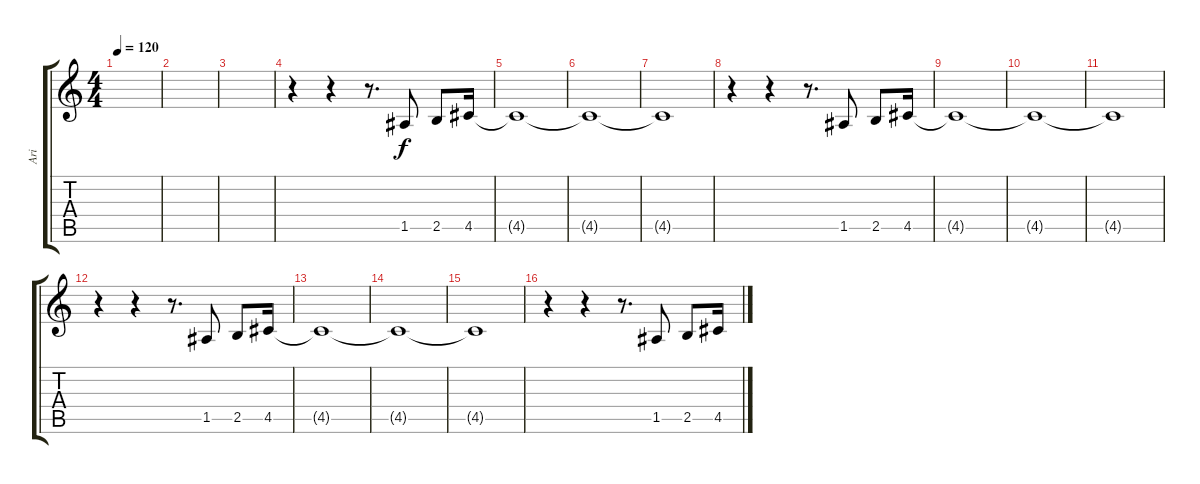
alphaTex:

\track ("Ari" "Ari") {instrument electricbassfinger}
\staff {score tabs}
\tuning (E4 B3 G3 D3 A2 E2) {hide}
\ts (4 4)
\tempo 120
\clef g2
\ks c
|
|
|
r.4 r.4 r.8{d} 1.5.8 2.5.8 4.5.16 |
4.5{t}.1 |
4.5{t}.1 |
4.5{t}.1 |
r.4 r.4 r.8{d} 1.5.8 2.5.8 4.5.16 |
4.5{t}.1 |
4.5{t}.1 |
4.5{t}.1 |
r.4 r.4 r.8{d} 1.5.8 2.5.8 4.5.16 |
4.5{t}.1 |
4.5{t}.1 |
4.5{t}.1 |
r.4 r.4 r.8{d} 1.5.8 2.5.8 4.5.16
